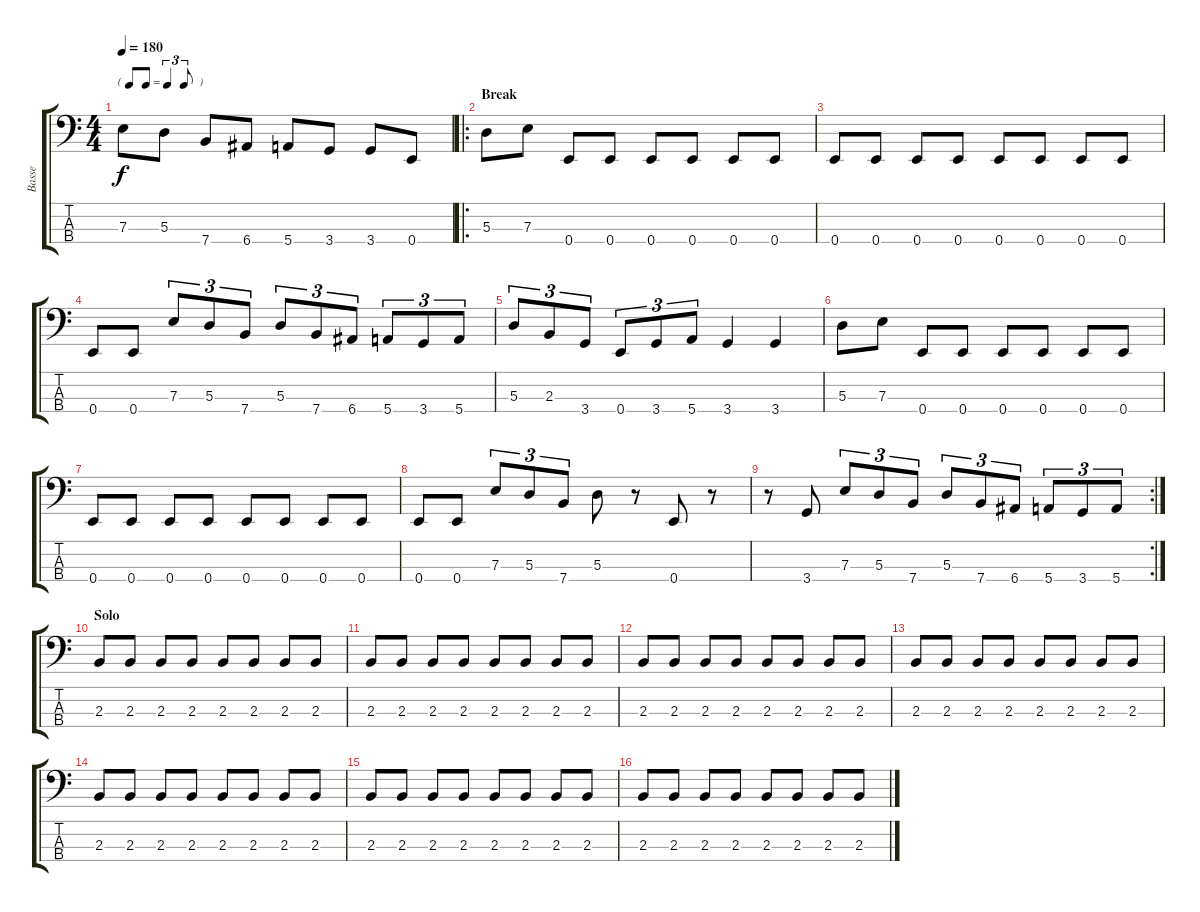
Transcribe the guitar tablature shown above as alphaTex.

\track ("Basse" "Basse") {instrument electricbassfinger}
\staff {score tabs}
\tuning (G2 D2 A1 E1) {hide}
\ts (4 4)
\tf triplet8th
\tempo 180
\clef f4
\ks c
7.3{t}.8{dy f} 5.3.8 7.4.8 6.4.8 5.4.8 3.4.8 3.4.8 0.4.8 |
\ro
\section ("" "Break")
5.3.8 7.3.8 0.4.8 0.4.8 0.4.8 0.4.8 0.4.8 0.4.8 |
0.4.8 0.4.8 0.4.8 0.4.8 0.4.8 0.4.8 0.4.8 0.4.8 |
0.4.8 0.4.8 7.3.8{tu (3 2)} 5.3.8{tu (3 2)} 7.4.8{tu (3 2)} 5.3.8{tu (3 2)} 7.4.8{tu (3 2)} 6.4.8{tu (3 2)} 5.4.8{tu (3 2)} 3.4.8{tu (3 2)} 5.4.8{tu (3 2)} |
5.3.8{tu (3 2)} 2.3.8{tu (3 2)} 3.4.8{tu (3 2)} 0.4.8{tu (3 2)} 3.4.8{tu (3 2)} 5.4.8{tu (3 2)} 3.4.4 3.4.4 |
5.3.8 7.3.8 0.4.8 0.4.8 0.4.8 0.4.8 0.4.8 0.4.8 |
0.4.8 0.4.8 0.4.8 0.4.8 0.4.8 0.4.8 0.4.8 0.4.8 |
0.4.8 0.4.8 7.3.8{tu (3 2)} 5.3.8{tu (3 2)} 7.4.8{tu (3 2)} 5.3.8 r.8 0.4.8 r.8 |
\rc 2
r.8 3.4.8 7.3.8{tu (3 2)} 5.3.8{tu (3 2)} 7.4.8{tu (3 2)} 5.3.8{tu (3 2)} 7.4.8{tu (3 2)} 6.4.8{tu (3 2)} 5.4.8{tu (3 2)} 3.4.8{tu (3 2)} 5.4.8{tu (3 2)} |
\section ("" "Solo")
2.3.8 2.3.8 2.3.8 2.3.8 2.3.8 2.3.8 2.3.8 2.3.8 |
2.3.8 2.3.8 2.3.8 2.3.8 2.3.8 2.3.8 2.3.8 2.3.8 |
2.3.8 2.3.8 2.3.8 2.3.8 2.3.8 2.3.8 2.3.8 2.3.8 |
2.3.8 2.3.8 2.3.8 2.3.8 2.3.8 2.3.8 2.3.8 2.3.8 |
2.3.8 2.3.8 2.3.8 2.3.8 2.3.8 2.3.8 2.3.8 2.3.8 |
2.3.8 2.3.8 2.3.8 2.3.8 2.3.8 2.3.8 2.3.8 2.3.8 |
2.3.8 2.3.8 2.3.8 2.3.8 2.3.8 2.3.8 2.3.8 2.3.8
